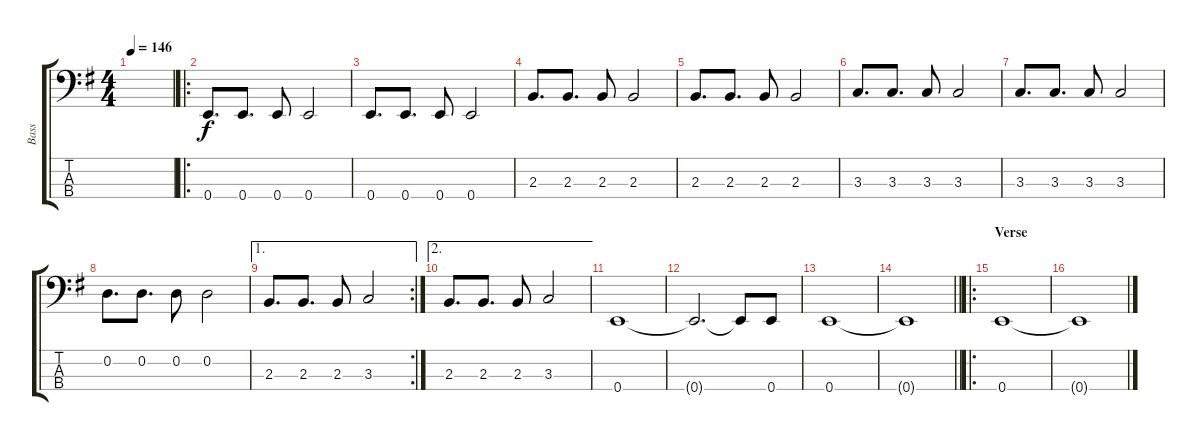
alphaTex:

\track ("Bass" "Bass") {instrument electricbasspick}
\staff {score tabs}
\tuning (G2 D2 A1 E1) {hide}
\ts (4 4)
\tempo 146
\clef f4
\ks eminor
|
\ro
0.4.8{d} 0.4.8{d} 0.4.8 0.4.2 |
0.4.8{d} 0.4.8{d} 0.4.8 0.4.2 |
2.3.8{d} 2.3.8{d} 2.3.8 2.3.2 |
2.3.8{d} 2.3.8{d} 2.3.8 2.3.2 |
3.3.8{d} 3.3.8{d} 3.3.8 3.3.2 |
3.3.8{d} 3.3.8{d} 3.3.8 3.3.2 |
0.2.8{d} 0.2.8{d} 0.2.8 0.2.2 |
\ae 1
\rc 2
2.3.8{d} 2.3.8{d} 2.3.8 3.3.2 |
\ae 2
2.3.8{d} 2.3.8{d} 2.3.8 3.3.2 |
0.4.1 |
0.4{t}.2{d} 0.4{t}.8 0.4.8 |
0.4.1 |
\barLineRight lightlight
0.4{t}.1 |
\ro
\section ("" "Verse")
0.4.1 |
0.4{t}.1
